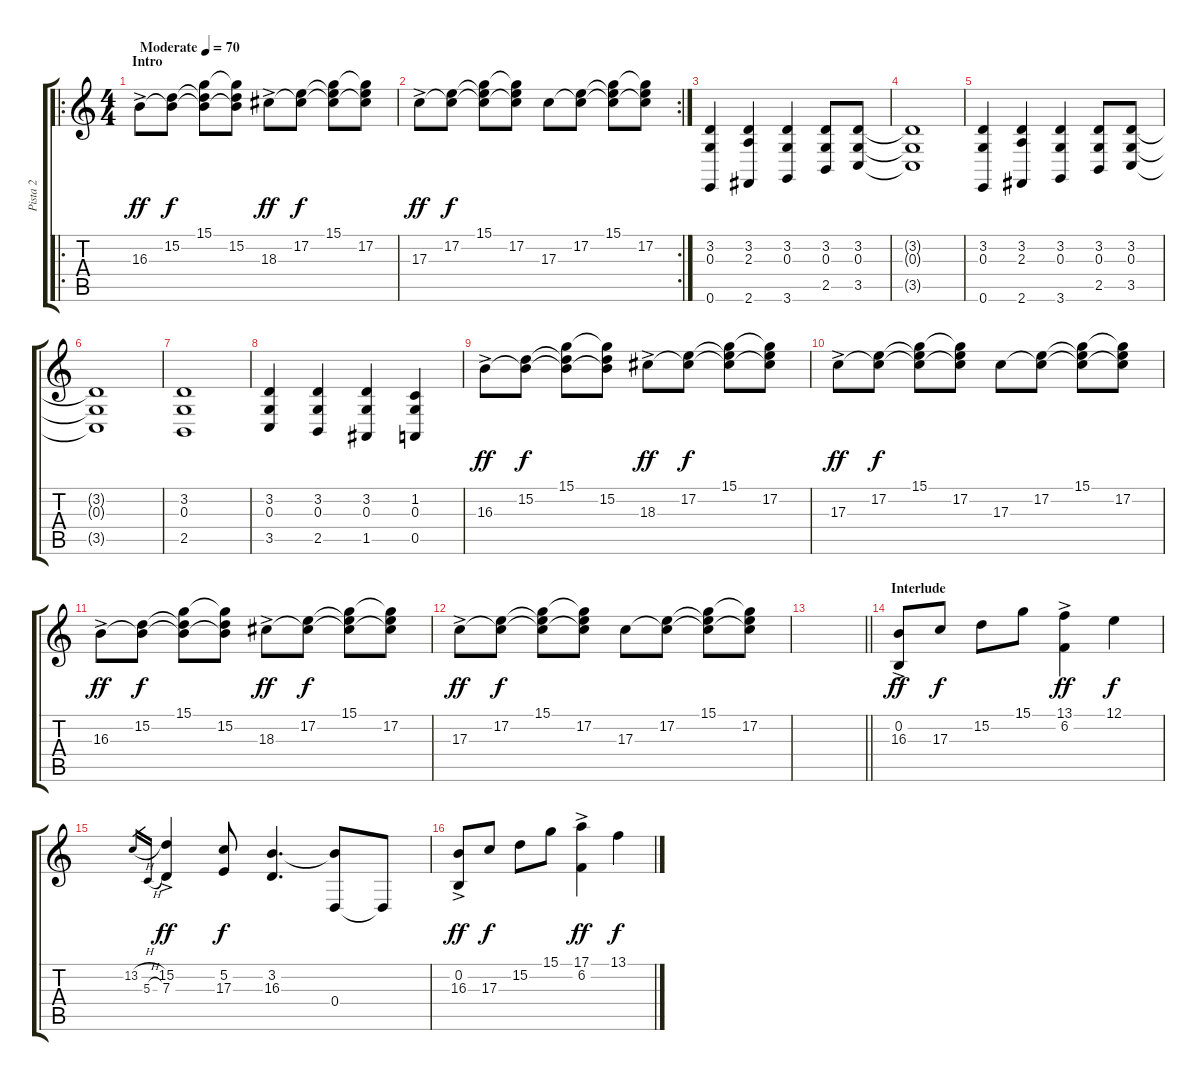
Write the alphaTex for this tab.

\track ("Pista 2" "Pista 2") {instrument acousticgrandpiano}
\staff {score tabs}
\tuning (E4 B3 G3 D3 A2 E2) {hide}
\ro
\ts (4 4)
\section ("" "Intro")
\tempo (70 "Moderate")
\clef g2
\ks c
16.3{ac}.8{dy ff instrument acousticgrandpiano} (15.2 16.3{t}).8{dy f} (15.1 15.2{t} 16.3{t}).8 (15.1{t} 15.2 16.3{t}).8 18.3{ac}.8{dy ff} (17.2 18.3{t}).8{dy f} (15.1 17.2{t} 18.3{t}).8 (15.1{t} 17.2 18.3{t}).8 |
\rc 2
17.3{ac}.8{dy ff} (17.2 17.3{t}).8{dy f} (15.1 17.2{t} 17.3{t}).8 (15.1{t} 17.2 17.3{t}).8 17.3.8 (17.2 17.3{t}).8 (15.1 17.2{t} 17.3{t}).8 (15.1{t} 17.2 17.3{t}).8 |
(3.2 0.3 0.6).4 (3.2 2.3 2.6).4 (3.2 0.3 3.6).4 (3.2 0.3 2.5).8 (3.2 0.3 3.5).8 |
(3.2{t} 0.3{t} 3.5{t}).1 |
(3.2 0.3 0.6).4 (3.2 2.3 2.6).4 (3.2 0.3 3.6).4 (3.2 0.3 2.5).8 (3.2 0.3 3.5).8 |
(3.2{t} 0.3{t} 3.5{t}).1 |
(3.2 0.3 2.5).1 |
(3.2 0.3 3.5).4 (3.2 0.3 2.5).4 (3.2 0.3 1.5).4 (1.2 0.3 0.5).4 |
16.3{ac}.8{dy ff} (15.2 16.3{t}).8{dy f} (15.1 15.2{t} 16.3{t}).8 (15.1{t} 15.2 16.3{t}).8 18.3{ac}.8{dy ff} (17.2 18.3{t}).8{dy f} (15.1 17.2{t} 18.3{t}).8 (15.1{t} 17.2 18.3{t}).8 |
17.3{ac}.8{dy ff} (17.2 17.3{t}).8{dy f} (15.1 17.2{t} 17.3{t}).8 (15.1{t} 17.2 17.3{t}).8 17.3.8 (17.2 17.3{t}).8 (15.1 17.2{t} 17.3{t}).8 (15.1{t} 17.2 17.3{t}).8 |
16.3{ac}.8{dy ff} (15.2 16.3{t}).8{dy f} (15.1 15.2{t} 16.3{t}).8 (15.1{t} 15.2 16.3{t}).8 18.3{ac}.8{dy ff} (17.2 18.3{t}).8{dy f} (15.1 17.2{t} 18.3{t}).8 (15.1{t} 17.2 18.3{t}).8 |
17.3{ac}.8{dy ff} (17.2 17.3{t}).8{dy f} (15.1 17.2{t} 17.3{t}).8 (15.1{t} 17.2 17.3{t}).8 17.3.8 (17.2 17.3{t}).8 (15.1 17.2{t} 17.3{t}).8 (15.1{t} 17.2 17.3{t}).8 |
\barLineRight lightlight
|
\section ("" "Interlude")
(0.2 16.3{ac}).8{dy ff} 17.3.8{dy f} 15.2.8 15.1.8 (13.1{ac} 6.2{ac}).4{dy ff} 12.1.4{dy f} |
13.2{h}.16{gr} 5.3{h}.16{gr} (15.2 7.3{ac}).4{dy ff} (5.2 17.3).8{dy f} (3.2 16.3).4{d} (16.3{t} 0.4).8 0.4{t}.8 |
(0.2 16.3{ac}).8{dy ff} 17.3.8{dy f} 15.2.8 15.1.8 (17.1{ac} 6.2).4{dy ff} 13.1.4{dy f}
